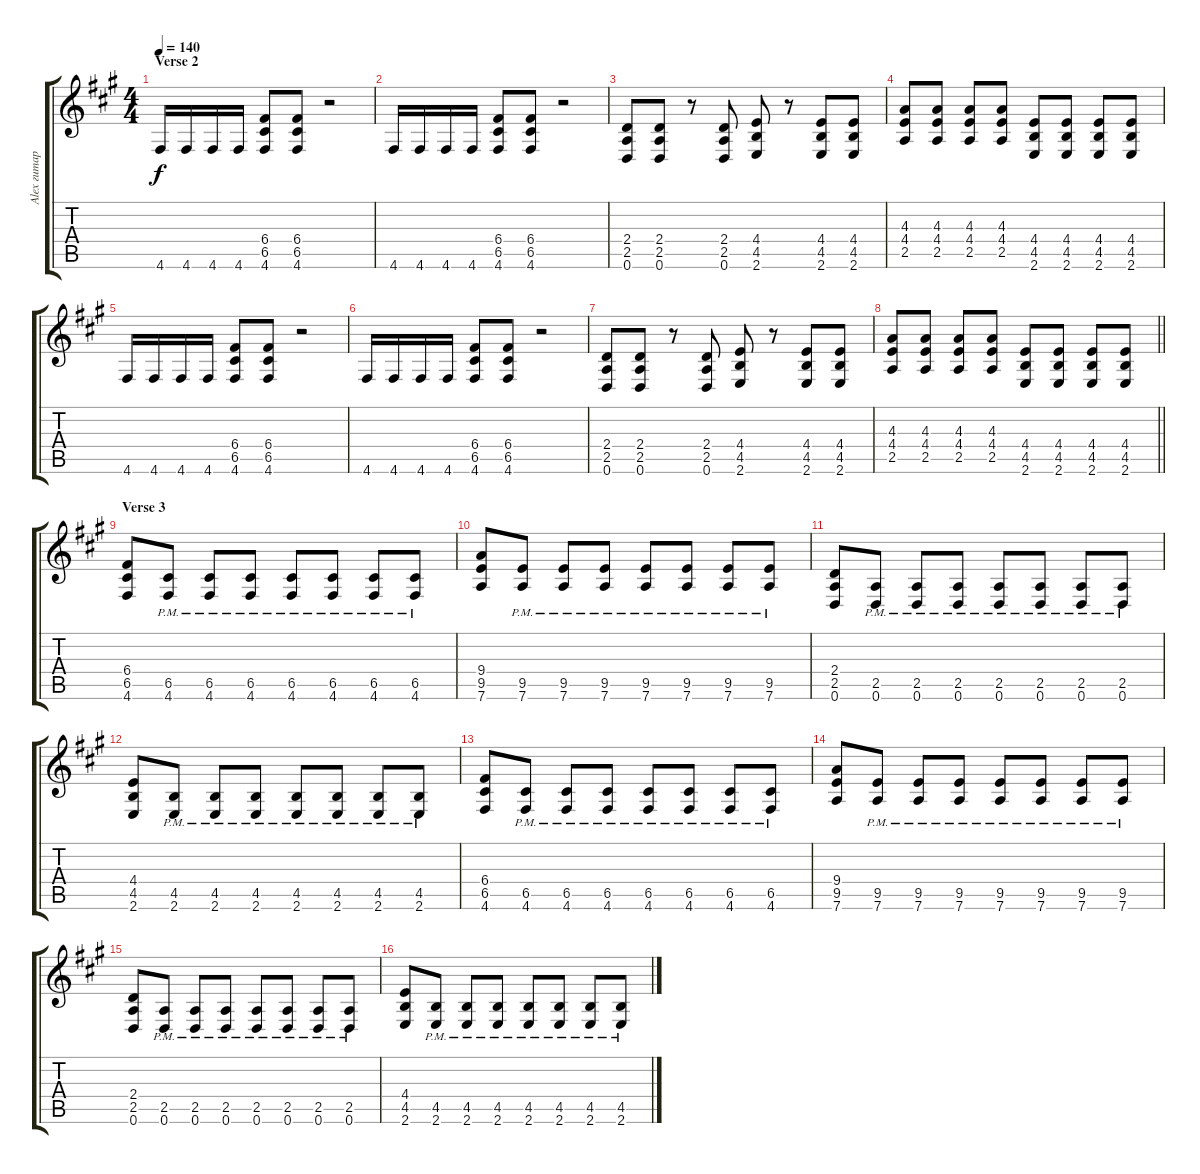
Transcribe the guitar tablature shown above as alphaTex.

\track ("Alex гитара" "Alex гитар") {instrument distortionguitar}
\staff {score tabs}
\tuning (D4 A3 F3 C3 G2 D2) {hide}
\ts (4 4)
\section ("" "Verse 2")
\tempo 140
\clef g2
\ks f#minor
4.6.16{dy f} 4.6.16 4.6.16 4.6.16 (6.4 6.5 4.6).8 (6.4 6.5 4.6).8 r.2 |
4.6.16 4.6.16 4.6.16 4.6.16 (6.4 6.5 4.6).8 (6.4 6.5 4.6).8 r.2 |
(2.4 2.5 0.6).8 (2.4 2.5 0.6).8 r.8 (2.4 2.5 0.6).8 (4.4 4.5 2.6).8 r.8 (4.4 4.5 2.6).8 (4.4 4.5 2.6).8 |
(4.3 4.4 2.5).8 (4.3 4.4 2.5).8 (4.3 4.4 2.5).8 (4.3 4.4 2.5).8 (4.4 4.5 2.6).8 (4.4 4.5 2.6).8 (4.4 4.5 2.6).8 (4.4 4.5 2.6).8 |
4.6.16 4.6.16 4.6.16 4.6.16 (6.4 6.5 4.6).8 (6.4 6.5 4.6).8 r.2 |
4.6.16 4.6.16 4.6.16 4.6.16 (6.4 6.5 4.6).8 (6.4 6.5 4.6).8 r.2 |
(2.4 2.5 0.6).8 (2.4 2.5 0.6).8 r.8 (2.4 2.5 0.6).8 (4.4 4.5 2.6).8 r.8 (4.4 4.5 2.6).8 (4.4 4.5 2.6).8 |
\barLineRight lightlight
(4.3 4.4 2.5).8 (4.3 4.4 2.5).8 (4.3 4.4 2.5).8 (4.3 4.4 2.5).8 (4.4 4.5 2.6).8 (4.4 4.5 2.6).8 (4.4 4.5 2.6).8 (4.4 4.5 2.6).8 |
\section ("" "Verse 3")
(6.4 6.5 4.6).8 (6.5{pm} 4.6{pm}).8 (6.5{pm} 4.6{pm}).8 (6.5{pm} 4.6{pm}).8 (6.5{pm} 4.6{pm}).8 (6.5{pm} 4.6{pm}).8 (6.5{pm} 4.6{pm}).8 (6.5{pm} 4.6{pm}).8 |
(9.4 9.5 7.6).8 (9.5{pm} 7.6{pm}).8 (9.5{pm} 7.6{pm}).8 (9.5{pm} 7.6{pm}).8 (9.5{pm} 7.6{pm}).8 (9.5{pm} 7.6{pm}).8 (9.5{pm} 7.6{pm}).8 (9.5{pm} 7.6{pm}).8 |
(2.4 2.5 0.6).8 (2.5{pm} 0.6{pm}).8 (2.5{pm} 0.6{pm}).8 (2.5{pm} 0.6{pm}).8 (2.5{pm} 0.6{pm}).8 (2.5{pm} 0.6{pm}).8 (2.5{pm} 0.6{pm}).8 (2.5{pm} 0.6{pm}).8 |
(4.4 4.5 2.6).8 (4.5{pm} 2.6{pm}).8 (4.5{pm} 2.6{pm}).8 (4.5{pm} 2.6{pm}).8 (4.5{pm} 2.6{pm}).8 (4.5{pm} 2.6{pm}).8 (4.5{pm} 2.6{pm}).8 (4.5{pm} 2.6{pm}).8 |
(6.4 6.5 4.6).8 (6.5{pm} 4.6{pm}).8 (6.5{pm} 4.6{pm}).8 (6.5{pm} 4.6{pm}).8 (6.5{pm} 4.6{pm}).8 (6.5{pm} 4.6{pm}).8 (6.5{pm} 4.6{pm}).8 (6.5{pm} 4.6{pm}).8 |
(9.4 9.5 7.6).8 (9.5{pm} 7.6{pm}).8 (9.5{pm} 7.6{pm}).8 (9.5{pm} 7.6{pm}).8 (9.5{pm} 7.6{pm}).8 (9.5{pm} 7.6{pm}).8 (9.5{pm} 7.6{pm}).8 (9.5{pm} 7.6{pm}).8 |
(2.4 2.5 0.6).8 (2.5{pm} 0.6{pm}).8 (2.5{pm} 0.6{pm}).8 (2.5{pm} 0.6{pm}).8 (2.5{pm} 0.6{pm}).8 (2.5{pm} 0.6{pm}).8 (2.5{pm} 0.6{pm}).8 (2.5{pm} 0.6{pm}).8 |
(4.4 4.5 2.6).8 (4.5{pm} 2.6{pm}).8 (4.5{pm} 2.6{pm}).8 (4.5{pm} 2.6{pm}).8 (4.5{pm} 2.6{pm}).8 (4.5{pm} 2.6{pm}).8 (4.5{pm} 2.6{pm}).8 (4.5{pm} 2.6{pm}).8
